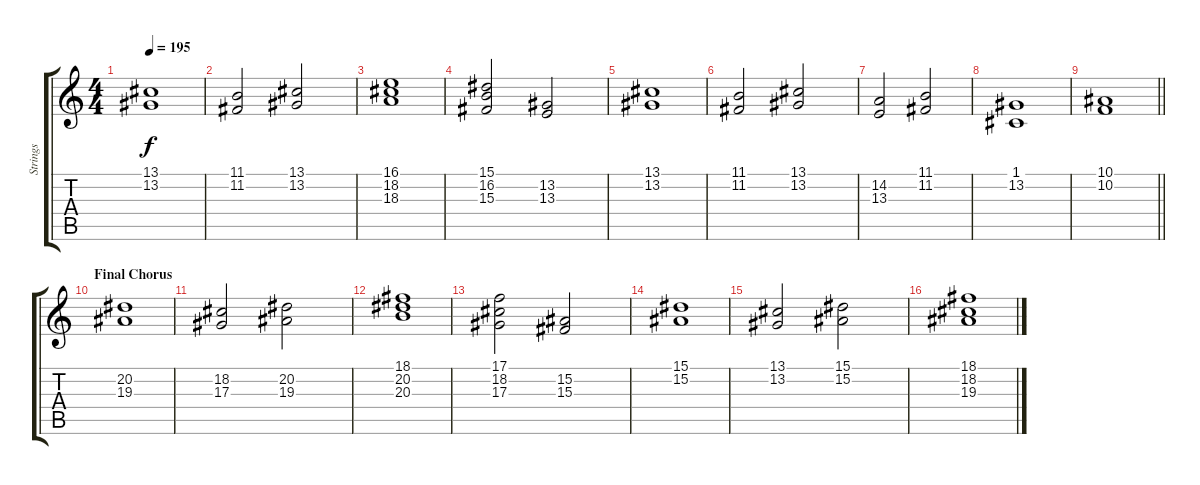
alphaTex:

\track ("Strings" "Strings") {instrument stringensemble1}
\staff {score tabs}
\tuning (C4 G3 Eb3 Bb2 F2 C2) {hide}
\ts (4 4)
\tempo 195
\clef g2
\ks c
(13.1 13.2).1{dy f} |
(11.1 11.2).2 (13.1 13.2).2 |
(16.1 18.2 18.3).1 |
(15.1 16.2 15.3).2 (13.2 13.3).2 |
(13.1 13.2).1 |
(11.1 11.2).2 (13.1 13.2).2 |
(14.2 13.3).2 (11.1 11.2).2 |
(1.1 13.2).1 |
\barLineRight lightlight
(10.1 10.2).1 |
\section ("" "Final Chorus")
(20.2 19.3).1 |
(18.2 17.3).2 (20.2 19.3).2 |
(18.1 20.2 20.3).1 |
(17.1 18.2 17.3).2 (15.2 15.3).2 |
(15.1 15.2).1 |
(13.1 13.2).2 (15.1 15.2).2 |
(18.1 18.2 19.3).1
